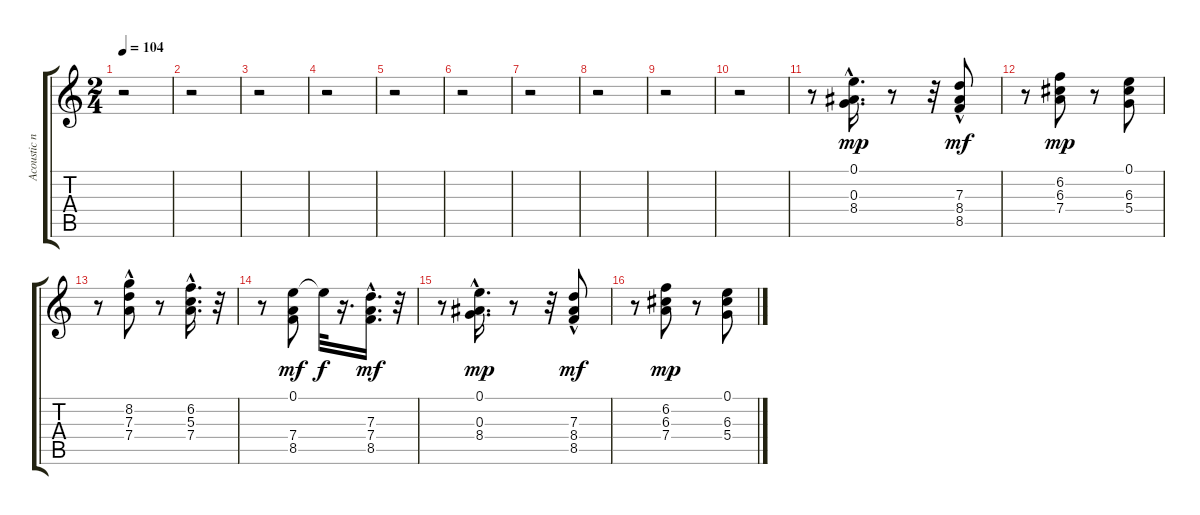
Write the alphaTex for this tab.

\track ("Acoustic nylon" "Acoustic n") {instrument acousticguitarnylon}
\staff {score tabs}
\tuning (E4 B3 G3 D3 A2 E2) {hide}
\ts (2 4)
\tempo 104
\clef g2
\ks c
r.2{dy mf} |
r.2 |
r.2 |
r.2 |
r.2 |
r.2 |
r.2 |
r.2 |
r.2 |
r.2 |
r.8 (0.1{hac} 0.3{hac} 8.4{hac}).16{d dy mp} r.8 r.32 (7.3 8.4{hac} 8.5{hac}).8{dy mf} |
r.8 (6.2 6.3 7.4).8{dy mp} r.8 (0.1 6.3 5.4).8 |
r.8 (8.2 7.3{hac} 7.4).8 r.8 (6.2{hac} 5.3{hac} 7.4{hac}).16{d} r.32 |
r.8 (0.1 7.4 8.5).8{dy mf} 0.1{t}.32{dy f} r.16{d} (7.3{hac} 7.4{hac} 8.5{hac}).16{d dy mf} r.32 |
r.8 (0.1{hac} 0.3{hac} 8.4{hac}).16{d dy mp} r.8 r.32 (7.3 8.4{hac} 8.5{hac}).8{dy mf} |
r.8 (6.2 6.3 7.4).8{dy mp} r.8 (0.1 6.3 5.4).8
